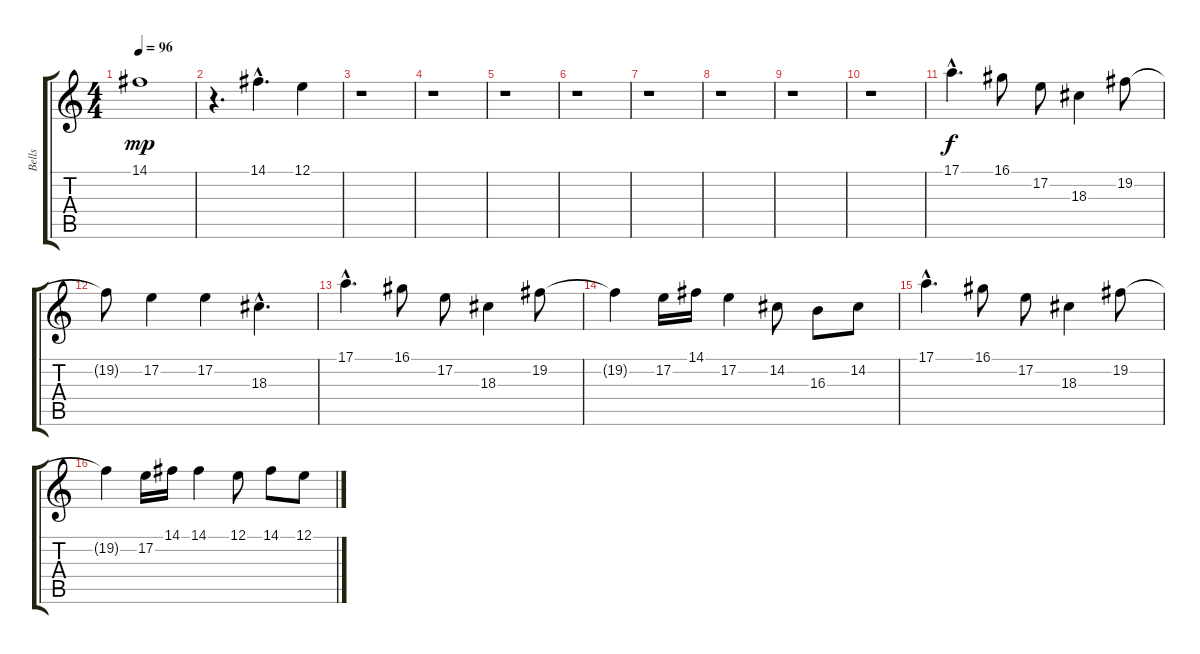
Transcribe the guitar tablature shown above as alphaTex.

\track ("Bells" "Bells") {instrument vibraphone}
\staff {score tabs}
\tuning (E4 B3 G3 D3 A2 E2) {hide}
\ts (4 4)
\tempo 96
\clef g2
\ks c
14.1.1{dy mp} |
r.4{d} 14.1{hac}.4{d} 12.1.4 |
r.1 |
r.1 |
r.1 |
r.1 |
r.1 |
r.1 |
r.1 |
r.1 |
17.1{hac}.4{d dy f} 16.1.8 17.2.8 18.3.4 19.2.8 |
19.2{t}.8 17.2.4 17.2.4 18.3{hac}.4{d} |
17.1{hac}.4{d} 16.1.8 17.2.8 18.3.4 19.2.8 |
19.2{t}.4 17.2.16 14.1.16 17.2.4 14.2.8 16.3.8 14.2.8 |
17.1{hac}.4{d} 16.1.8 17.2.8 18.3.4 19.2.8 |
19.2{t}.4 17.2.16 14.1.16 14.1.4 12.1.8 14.1.8 12.1.8
